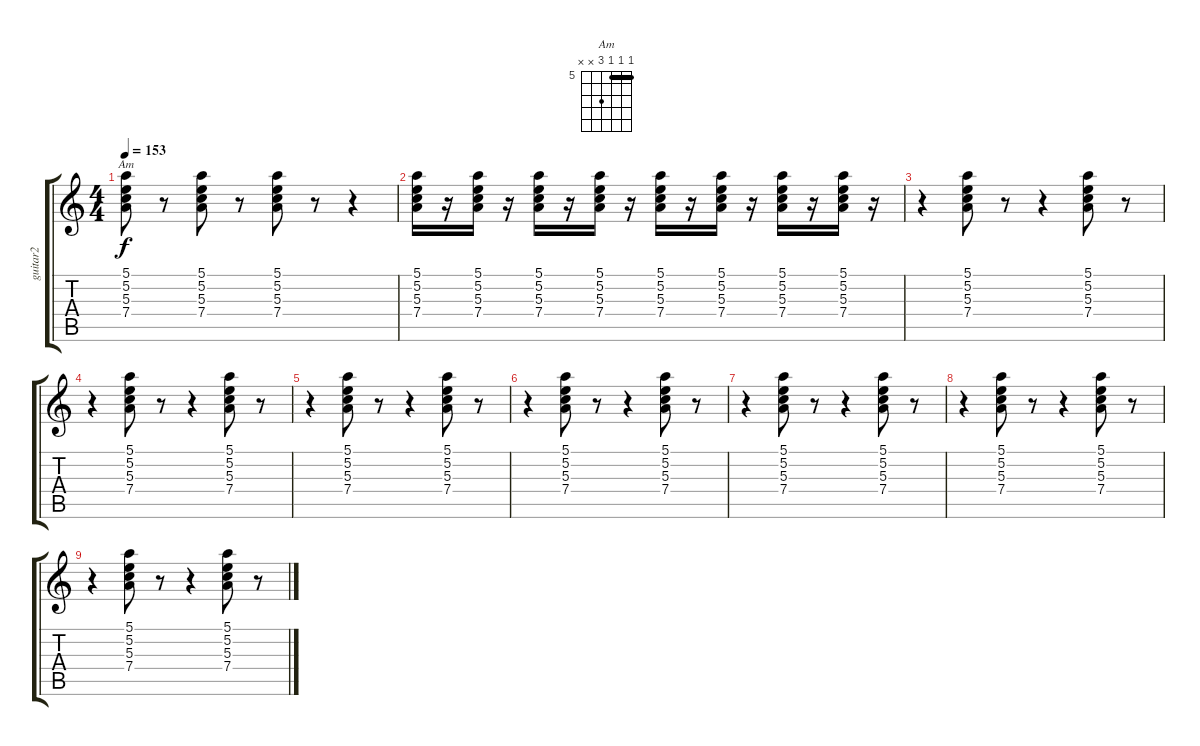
\track ("guitar2" "guitar2") {instrument acousticguitarsteel}
\staff {score tabs}
\tuning (E4 B3 G3 D3 A2 E2) {hide}
\chord ("Am" 5 5 5 7 x x) {firstfret 5 barre 5}
\ts (4 4)
\tempo 153
\clef g2
\ks c
(5.1 5.2 5.3 7.4).8{ch "Am" dy f} r.8 (5.1 5.2 5.3 7.4).8 r.8 (5.1 5.2 5.3 7.4).8 r.8 r.4 |
(5.1 5.2 5.3 7.4).16 r.16 (5.1 5.2 5.3 7.4).16 r.16 (5.1 5.2 5.3 7.4).16 r.16 (5.1 5.2 5.3 7.4).16 r.16 (5.1 5.2 5.3 7.4).16 r.16 (5.1 5.2 5.3 7.4).16 r.16 (5.1 5.2 5.3 7.4).16 r.16 (5.1 5.2 5.3 7.4).16 r.16 |
r.4 (5.1 5.2 5.3 7.4).8 r.8 r.4 (5.1 5.2 5.3 7.4).8 r.8 |
r.4 (5.1 5.2 5.3 7.4).8 r.8 r.4 (5.1 5.2 5.3 7.4).8 r.8 |
r.4 (5.1 5.2 5.3 7.4).8 r.8 r.4 (5.1 5.2 5.3 7.4).8 r.8 |
r.4 (5.1 5.2 5.3 7.4).8 r.8 r.4 (5.1 5.2 5.3 7.4).8 r.8 |
r.4 (5.1 5.2 5.3 7.4).8 r.8 r.4 (5.1 5.2 5.3 7.4).8 r.8 |
r.4 (5.1 5.2 5.3 7.4).8 r.8 r.4 (5.1 5.2 5.3 7.4).8 r.8 |
r.4 (5.1 5.2 5.3 7.4).8 r.8 r.4 (5.1 5.2 5.3 7.4).8 r.8
